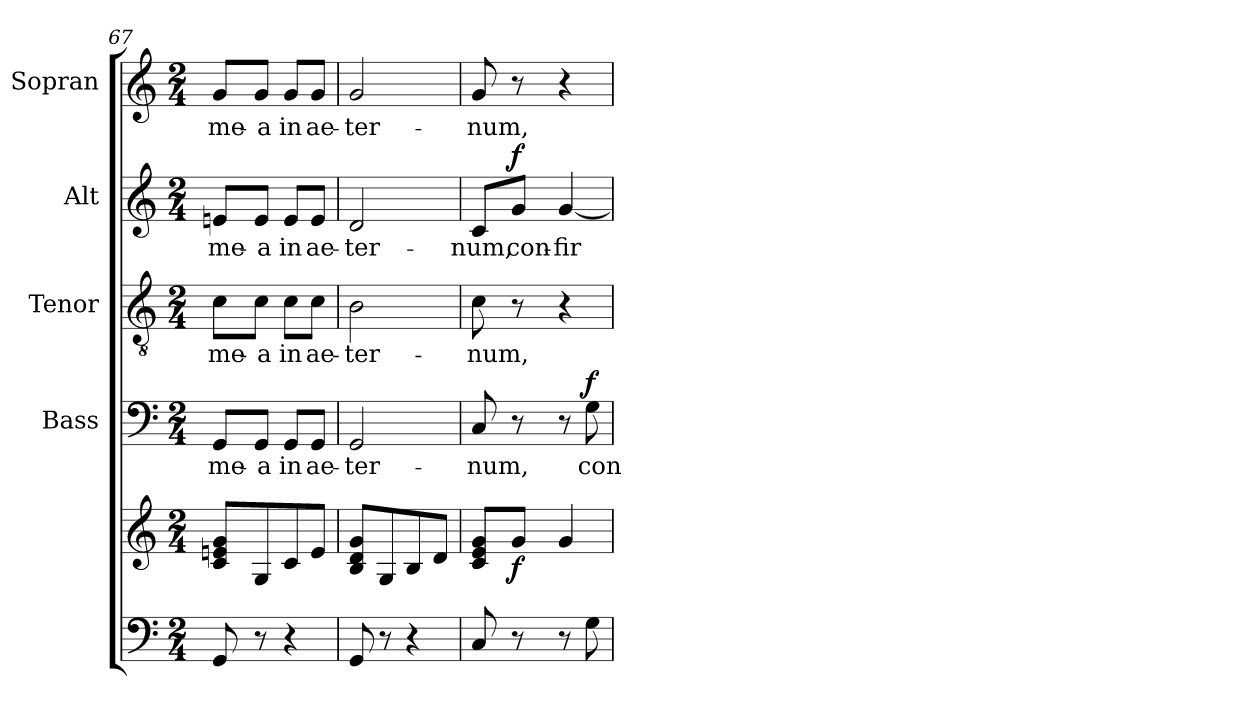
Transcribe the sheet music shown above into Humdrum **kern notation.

**kern	**kern	**dynam	**kern	**text	**dynam	**kern	**text	**kern	**text	**dynam	**kern	**text
*part5	*part5	*part5	*part4	*part4	*part4	*part3	*part3	*part2	*part2	*part2	*part1	*part1
*staff6	*staff5	*staff5/6	*staff4	*staff4	*staff4	*staff3	*staff3	*staff2	*staff2	*staff2	*staff1	*staff1
*	*	*	*I"Bass	*	*	*I"Tenor	*	*I"Alt	*	*	*I"Sopran	*
*	*	*	*I'B.	*	*	*I'T.	*	*I'A.	*	*	*I'S.	*
*clefF4	*clefG2	*	*clefF4	*	*	*clefGv2	*	*clefG2	*	*	*clefG2	*
*k[]	*k[]	*	*k[]	*	*	*k[]	*	*k[]	*	*	*k[]	*
*C:	*C:	*	*C:	*	*	*C:	*	*C:	*	*	*C:	*
*M2/4	*M2/4	*	*M2/4	*	*	*M2/4	*	*M2/4	*	*	*M2/4	*
=67	=67	=67	=67	=67	=67	=67	=67	=67	=67	=67	=67	=67
!	!	!	!	!LO:LY:b	!	!	!LO:LY:b	!	!LO:LY:b	!	!	!LO:LY:b
8GG/	8c/ 8en/ 8g/L	.	8GG/L	me-	.	8c\L	me-	8en/L	me-	.	8g/L	me-
!	!	!	!	!LO:LY:b	!	!	!LO:LY:b	!	!LO:LY:b	!	!	!LO:LY:b
8r	8G/	.	8GG/J	-a	.	8c\J	-a	8e/J	-a	.	8g/J	-a
!	!	!	!	!LO:LY:b	!	!	!LO:LY:b	!	!LO:LY:b	!	!	!LO:LY:b
4r	8c/	.	8GG/L	in	.	8c\L	in	8e/L	in	.	8g/L	in
!	!	!	!	!LO:LY:b	!	!	!LO:LY:b	!	!LO:LY:b	!	!	!LO:LY:b
.	8e/J	.	8GG/J	ae-	.	8c\J	ae-	8e/J	ae-	.	8g/J	ae-
=68	=68	=68	=68	=68	=68	=68	=68	=68	=68	=68	=68	=68
!	!	!	!	!LO:LY:b	!	!	!LO:LY:b	!	!LO:LY:b	!	!	!LO:LY:b
8GG/	8B/ 8d/ 8g/L	.	2GG/	-ter-	.	2B\	-ter-	2d/	-ter-	.	2g/	-ter-
8r	8G/	.	.	.	.	.	.	.	.	.	.	.
4r	8B/	.	.	.	.	.	.	.	.	.	.	.
.	8d/J	.	.	.	.	.	.	.	.	.	.	.
=69	=69	=69	=69	=69	=69	=69	=69	=69	=69	=69	=69	=69
!	!	!	!	!LO:LY:b	!	!	!LO:LY:b	!	!LO:LY:b	!	!	!LO:LY:b
8C/	8c/ 8e/ 8g/L	.	8C/	-num,	.	8c\	-num,	8c/L	-num,	.	8g/	-num,
!	!	!LO:DY:b	!	!	!	!	!	!	!LO:LY:b	!LO:DY:a	!	!
8r	8g/J	f	8r	.	.	8r	.	8g/J	con-	f	8r	.
!	!	!	!	!	!	!	!	!	!LO:LY:b	!	!	!
8r	4g/	.	8r	.	.	4r	.	[4g/	-fir-	.	4r	.
!	!	!	!	!LO:LY:b	!LO:DY:a	!	!	!	!	!	!	!
8G\	.	.	8G\	con-	f	.	.	.	.	.	.	.
=	=	=	=	=	=	=	=	=	=	=	=	=
*-	*-	*-	*-	*-	*-	*-	*-	*-	*-	*-	*-	*-
